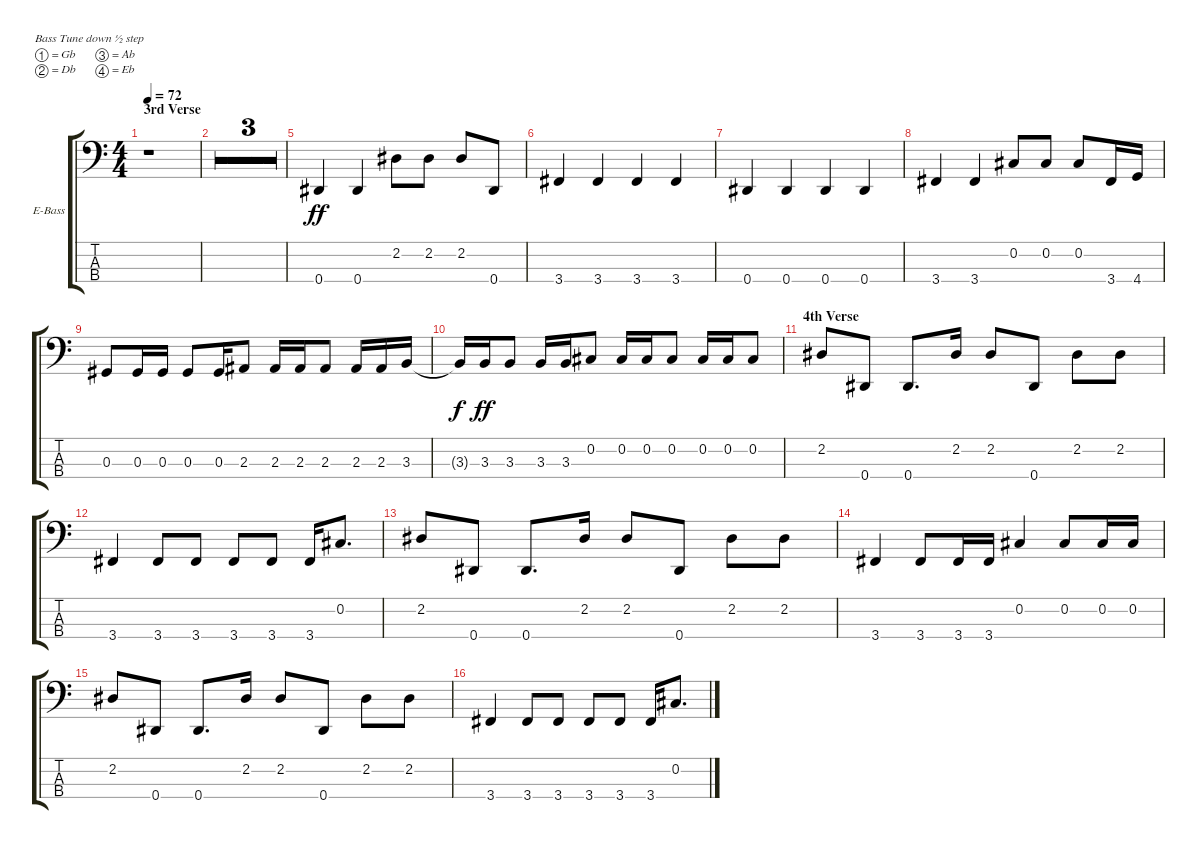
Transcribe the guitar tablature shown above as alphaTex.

\bracketExtendMode groupsimilarinstruments
\firstSystemTrackNameOrientation horizontal
\otherSystemsTrackNameOrientation horizontal
\track ("Bass (Duff)" "E-Bass") {multiBarRest instrument electricbasspick}
\staff {score tabs}
\tuning (Gb2 Db2 Ab1 Eb1)
\ts (4 4)
\section ("" "3rd Verse")
\tempo 72
\clef f4
\ks c
r.1{dy ff} |
r.1 |
r.1 |
r.1 |
0.4.4 0.4.4 2.2.8 2.2.8 2.2.8 0.4.8 |
3.4.4 3.4.4 3.4.4 3.4.4 |
0.4.4 0.4.4 0.4.4 0.4.4 |
3.4.4 3.4.4 0.2.8 0.2.8 0.2.8 3.4.16 4.4.16 |
0.3.8 0.3.16 0.3.16 0.3.8 0.3.16 2.3.8 2.3.16 2.3.16 2.3.8 2.3.16 2.3.16 3.3.16 |
3.3{t}.16{dy f} 3.3.16{dy ff} 3.3.8 3.3.16 3.3.16 0.2.8 0.2.16 0.2.16 0.2.8 0.2.16 0.2.16 0.2.8 |
\section ("" "4th Verse")
2.2.8 0.4.8 0.4.8{d} 2.2.16 2.2.8 0.4.8 2.2.8 2.2.8 |
3.4.4 3.4.8 3.4.8 3.4.8 3.4.8 3.4.16 0.2.8{d} |
2.2.8 0.4.8 0.4.8{d} 2.2.16 2.2.8 0.4.8 2.2.8 2.2.8 |
3.4.4 3.4.8 3.4.16 3.4.16 0.2.4 0.2.8 0.2.16 0.2.16 |
2.2.8 0.4.8 0.4.8{d} 2.2.16 2.2.8 0.4.8 2.2.8 2.2.8 |
3.4.4 3.4.8 3.4.8 3.4.8 3.4.8 3.4.16 0.2.8{d}
